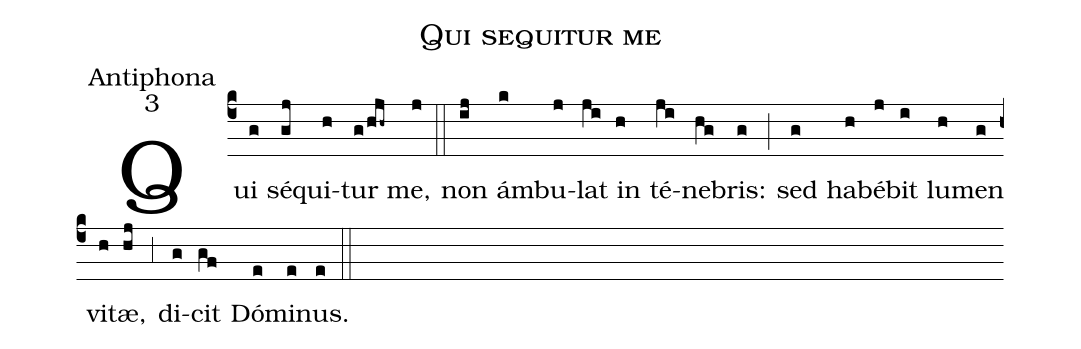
name:Qui sequitur me;
office-part:Antiphona;
mode:3;
%%
(c4) Qui(g) sé(gj)qui(h)tur(g/hjh~) me,(j) (::)
non(ij) ám(k)bu(j)lat(ji) in(h) té(ji)ne(hg)bris:(g) (;) sed(g) ha(h)bé(j)bit(i) lu(h)men(g) vi(h)tæ,(hj) (,3) di(g)cit(gf) Dó(e)mi(e)nus.(e) (::)
